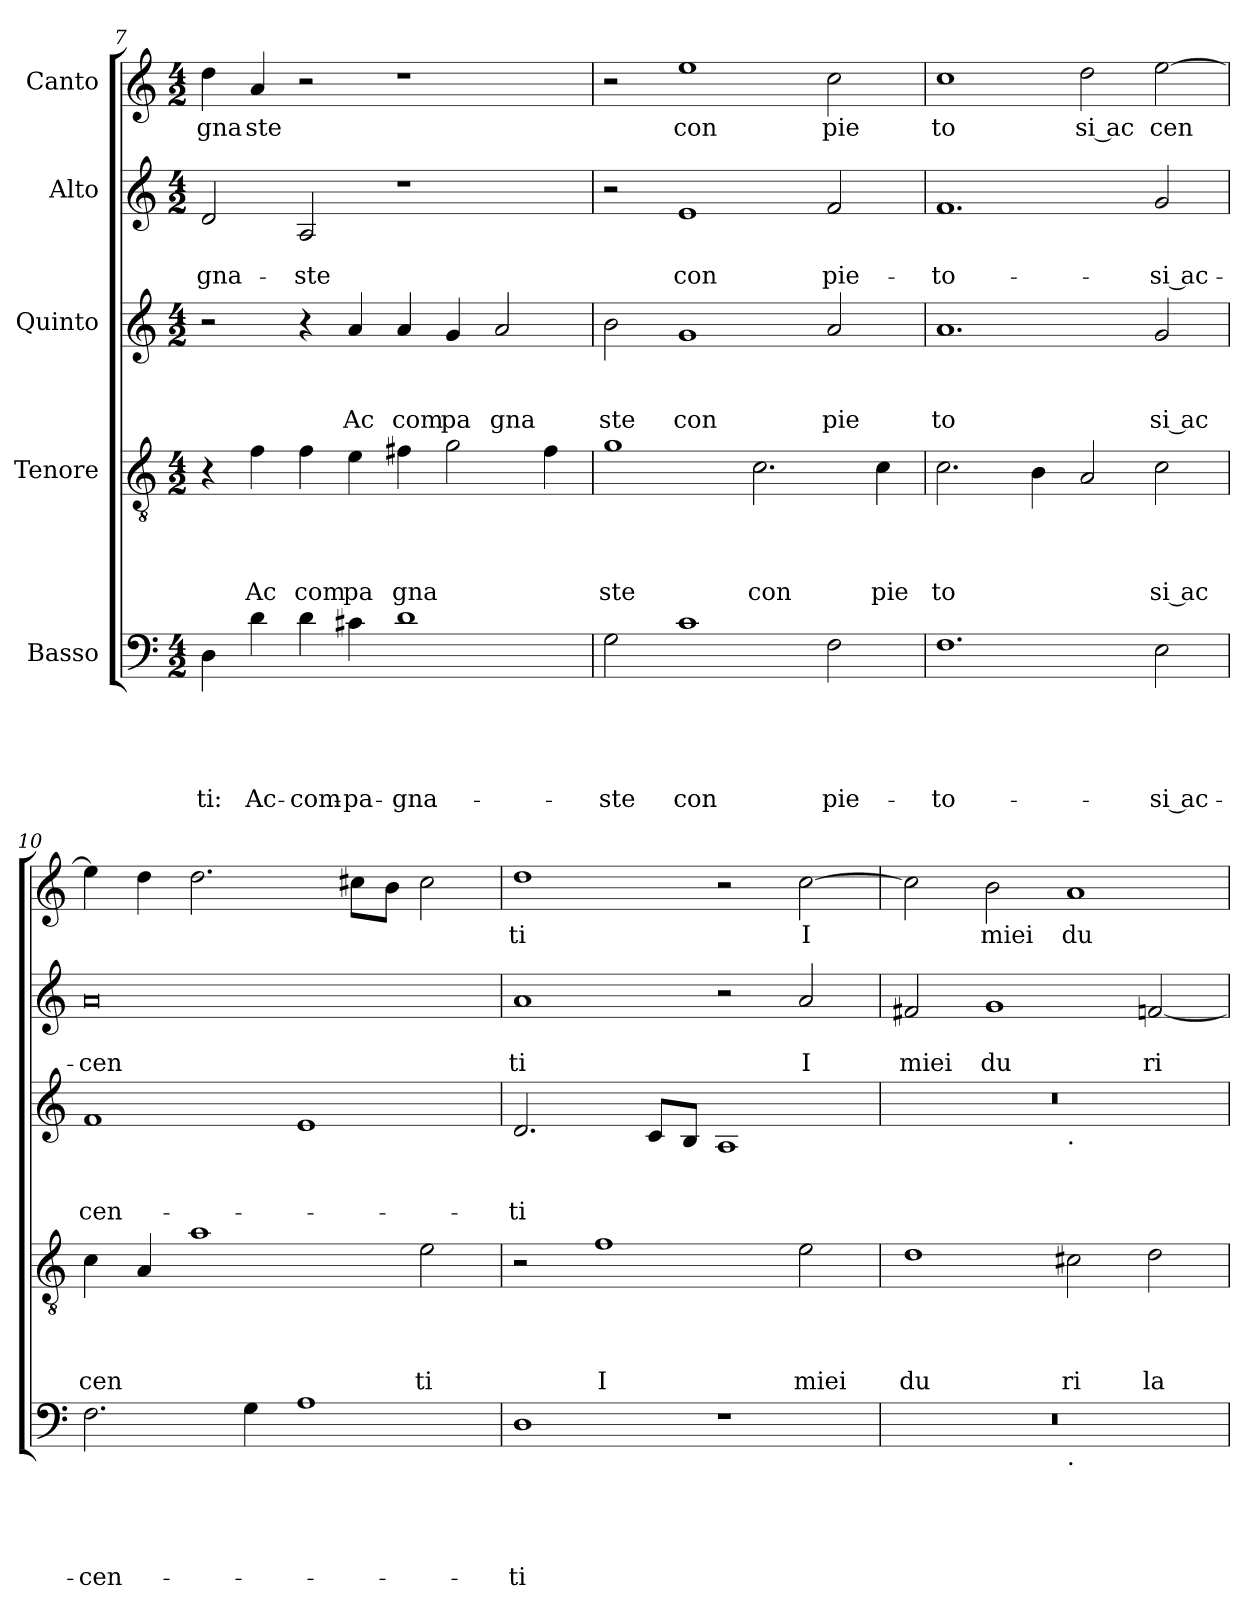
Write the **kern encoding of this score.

**kern	**text	**text	**text	**text	**text	**kern	**text	**text	**text	**text	**kern	**text	**text	**text	**kern	**text	**text	**kern	**text
*part5	*part5	*part5	*part5	*part5	*part5	*part4	*part4	*part4	*part4	*part4	*part3	*part3	*part3	*part3	*part2	*part2	*part2	*part1	*part1
*staff5	*staff5	*staff5	*staff5	*staff5	*staff5	*staff4	*staff4	*staff4	*staff4	*staff4	*staff3	*staff3	*staff3	*staff3	*staff2	*staff2	*staff2	*staff1	*staff1
*I"Basso	*	*	*	*	*	*I"Tenore	*	*	*	*	*I"Quinto	*	*	*	*I"Alto	*	*	*I"Canto	*
*clefF4	*	*	*	*	*	*clefGv2	*	*	*	*	*clefG2	*	*	*	*clefG2	*	*	*clefG2	*
*k[]	*	*	*	*	*	*k[]	*	*	*	*	*k[]	*	*	*	*k[]	*	*	*k[]	*
*C:	*	*	*	*	*	*C:	*	*	*	*	*C:	*	*	*	*C:	*	*	*C:	*
*M4/2	*	*	*	*	*	*M4/2	*	*	*	*	*M4/2	*	*	*	*M4/2	*	*	*M4/2	*
=7	=7	=7	=7	=7	=7	=7	=7	=7	=7	=7	=7	=7	=7	=7	=7	=7	=7	=7	=7
!	!	!	!	!	!LO:LY:b	!	!	!	!	!	!	!	!	!	!	!	!LO:LY:b	!	!LO:LY:b
4D\	.	.	.	.	-ti:	4r	.	.	.	.	2r	.	.	.	2d/	.	-gna-	4dd\	gna
!	!	!	!	!	!LO:LY:b	!	!	!	!	!LO:LY:b	!	!	!	!	!	!	!	!	!LO:LY:b
4d\	.	.	.	.	Ac-	4f\	.	.	.	Ac	.	.	.	.	.	.	.	4a/	ste
!	!	!	!	!	!LO:LY:b	!	!	!	!	!LO:LY:b	!	!	!	!	!	!	!LO:LY:b	!	!
4d\	.	.	.	.	-com-	4f\	.	.	.	com	4r	.	.	.	2A/	.	-ste	2r	.
!	!	!	!	!	!LO:LY:b	!	!	!	!	!LO:LY:b	!	!	!	!LO:LY:b	!	!	!	!	!
4c#X\	.	.	.	.	-pa-	4e\	.	.	.	pa	4a/	.	.	Ac	.	.	.	.	.
!	!	!	!	!	!LO:LY:b	!	!	!	!	!LO:LY:b	!	!	!	!LO:LY:b	!	!	!	!	!
1d	.	.	.	.	-gna-	4f#X\	.	.	.	gna	4a/	.	.	com	1r	.	.	1r	.
!	!	!	!	!	!	!	!	!	!	!	!	!	!	!LO:LY:b	!	!	!	!	!
.	.	.	.	.	.	2g\	.	.	.	.	4g/	.	.	pa	.	.	.	.	.
!	!	!	!	!	!	!	!	!	!	!	!	!	!	!LO:LY:b	!	!	!	!	!
.	.	.	.	.	.	.	.	.	.	.	2a/	.	.	gna	.	.	.	.	.
.	.	.	.	.	.	4f#\	.	.	.	.	.	.	.	.	.	.	.	.	.
=8	=8	=8	=8	=8	=8	=8	=8	=8	=8	=8	=8	=8	=8	=8	=8	=8	=8	=8	=8
!	!	!	!	!	!LO:LY:b	!	!	!	!	!LO:LY:b	!	!	!	!LO:LY:b	!	!	!	!	!
2G\	.	.	.	.	-ste	1g	.	.	.	ste	2b\	.	.	ste	2r	.	.	2r	.
!	!	!	!	!	!LO:LY:b	!	!	!	!	!	!	!	!	!LO:LY:b	!	!	!LO:LY:b	!	!LO:LY:b
1c	.	.	.	.	con	.	.	.	.	.	1g	.	.	con	1e	.	con	1ee	con
!	!	!	!	!	!	!	!	!	!	!LO:LY:b	!	!	!	!	!	!	!	!	!
.	.	.	.	.	.	2.c\	.	.	.	con	.	.	.	.	.	.	.	.	.
!	!	!	!	!	!LO:LY:b	!	!	!	!	!	!	!	!	!LO:LY:b	!	!	!LO:LY:b	!	!LO:LY:b
2F\	.	.	.	.	pie-	.	.	.	.	.	2a/	.	.	pie	2f/	.	pie-	2cc\	pie
!	!	!	!	!	!	!	!	!	!	!LO:LY:b	!	!	!	!	!	!	!	!	!
.	.	.	.	.	.	4c\	.	.	.	pie	.	.	.	.	.	.	.	.	.
=9	=9	=9	=9	=9	=9	=9	=9	=9	=9	=9	=9	=9	=9	=9	=9	=9	=9	=9	=9
!	!	!	!	!	!LO:LY:b	!	!	!	!	!LO:LY:b	!	!	!	!LO:LY:b	!	!	!LO:LY:b	!	!LO:LY:b
1.F	.	.	.	.	-to-	2.c\	.	.	.	to	1.a	.	.	to	1.f	.	-to-	1cc	to
.	.	.	.	.	.	4B\	.	.	.	.	.	.	.	.	.	.	.	.	.
!	!	!	!	!	!	!	!	!	!	!	!	!	!	!	!	!	!	!	!LO:LY:b:rj
.	.	.	.	.	.	2A/	.	.	.	.	.	.	.	.	.	.	.	2dd\	si ac
!	!	!	!	!	!LO:LY:b:rj	!	!	!	!	!LO:LY:b:rj	!	!	!	!LO:LY:b:rj	!	!	!LO:LY:b:rj	!	!LO:LY:b
2E\	.	.	.	.	-si ac-	2c\	.	.	.	si ac	2g/	.	.	si ac	2g/	.	-si ac-	[>2ee\	cen
!!LO:PB:g=z
=10	=10	=10	=10	=10	=10	=10	=10	=10	=10	=10	=10	=10	=10	=10	=10	=10	=10	=10	=10
!	!	!	!	!	!LO:LY:b	!	!	!	!	!LO:LY:b	!	!	!	!LO:LY:b	!	!	!LO:LY:b	!	!
2.F\	.	.	.	.	-cen-	4c\	.	.	.	cen	1f	.	.	cen-	0a	.	-cen	4ee\]	.
.	.	.	.	.	.	4A/	.	.	.	.	.	.	.	.	.	.	.	4dd\	.
.	.	.	.	.	.	1a	.	.	.	.	.	.	.	.	.	.	.	2.dd\	.
4G\	.	.	.	.	.	.	.	.	.	.	.	.	.	.	.	.	.	.	.
1A	.	.	.	.	.	.	.	.	.	.	1e	.	.	.	.	.	.	.	.
.	.	.	.	.	.	.	.	.	.	.	.	.	.	.	.	.	.	8cc#X\L	.
.	.	.	.	.	.	.	.	.	.	.	.	.	.	.	.	.	.	8b\J	.
!	!	!	!	!	!	!	!	!	!	!LO:LY:b	!	!	!	!	!	!	!	!	!
.	.	.	.	.	.	2e\	.	.	.	ti	.	.	.	.	.	.	.	2cc#\	.
=11	=11	=11	=11	=11	=11	=11	=11	=11	=11	=11	=11	=11	=11	=11	=11	=11	=11	=11	=11
!	!	!	!	!	!LO:LY:b	!	!	!	!	!	!	!	!	!LO:LY:b	!	!	!LO:LY:b	!	!LO:LY:b
1D	.	.	.	.	-ti	2r	.	.	.	.	2.d/	.	.	-ti	1a	.	ti	1dd	ti
!	!	!	!	!	!	!	!	!	!	!LO:LY:b	!	!	!	!	!	!	!	!	!
.	.	.	.	.	.	1f	.	.	.	I	.	.	.	.	.	.	.	.	.
.	.	.	.	.	.	.	.	.	.	.	8c/L	.	.	.	.	.	.	.	.
.	.	.	.	.	.	.	.	.	.	.	8B/J	.	.	.	.	.	.	.	.
1r	.	.	.	.	.	.	.	.	.	.	1A	.	.	.	2r	.	.	2r	.
!	!	!	!	!	!	!	!	!	!	!LO:LY:b	!	!	!	!	!	!	!LO:LY:b	!	!LO:LY:b:rj
.	.	.	.	.	.	2e\	.	.	.	miei	.	.	.	.	2a/	.	I	[>2cc\	I
=12	=12	=12	=12	=12	=12	=12	=12	=12	=12	=12	=12	=12	=12	=12	=12	=12	=12	=12	=12
!	!	!	!	!	!	!	!	!	!	!LO:LY:b	!	!	!	!	!	!	!LO:LY:b	!	!
*^	*	*	*	*	*	*	*	*	*	*	*^	*	*	*	*	*	*	*	*
0r	1ryy	.	.	.	.	.	1d	.	.	.	du	0r	1ryy	.	.	.	2f#X/	.	miei	2cc\]	.
!	!	!	!	!	!	!	!	!	!	!	!	!	!	!	!	!	!	!	!LO:LY:b	!	!LO:LY:b
.	.	.	.	.	.	.	.	.	.	.	.	.	.	.	.	.	1g	.	du	2b\	miei
!	!	!	!	!	!	!	!	!	!	!	!	!	!LO:TX:b:t=.	!	!	!	!	!	!	!	!
!	!LO:TX:b:t=.	!	!	!	!	!	!	!	!	!	!	!	!	!	!	!	!	!	!	!	!
!	!	!	!	!	!	!	!	!	!	!	!LO:LY:b	!	!	!	!	!	!	!	!	!	!LO:LY:b
.	1ryy	.	.	.	.	.	2c#X\	.	.	.	ri	.	1ryy	.	.	.	.	.	.	1a	du-
!	!	!	!	!	!	!	!	!	!	!	!LO:LY:b	!	!	!	!	!	!	!	!LO:LY:b	!	!
.	.	.	.	.	.	.	2d\	.	.	.	la	.	.	.	.	.	[<2fn/	.	ri	.	.
*v	*v	*	*	*	*	*	*	*	*	*	*	*v	*v	*	*	*	*	*	*	*	*
=	=	=	=	=	=	=	=	=	=	=	=	=	=	=	=	=	=	=	=
*-	*-	*-	*-	*-	*-	*-	*-	*-	*-	*-	*-	*-	*-	*-	*-	*-	*-	*-	*-
